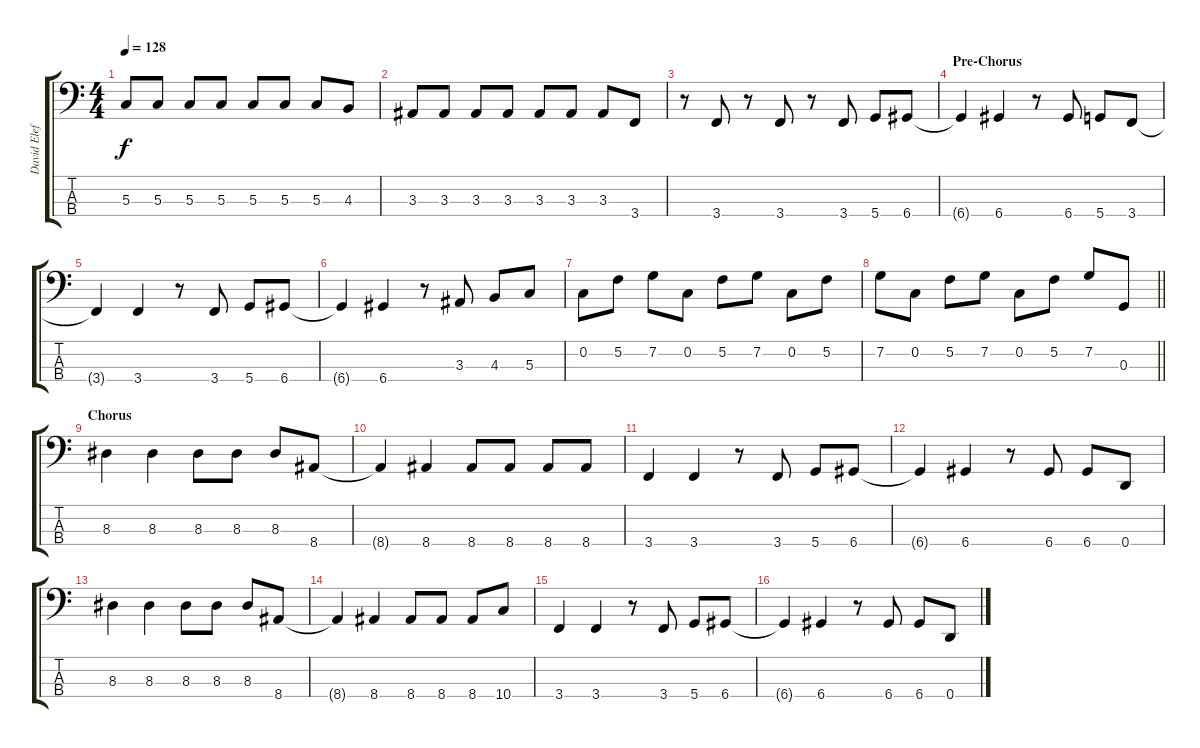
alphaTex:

\track ("David Eleffson" "David Elef") {instrument electricbasspick}
\staff {score tabs}
\tuning (F2 C2 G1 D1) {hide}
\ts (4 4)
\tempo 128
\clef f4
\ks c
5.3.8{dy f} 5.3.8 5.3.8 5.3.8 5.3.8 5.3.8 5.3.8 4.3.8 |
3.3.8 3.3.8 3.3.8 3.3.8 3.3.8 3.3.8 3.3.8 3.4.8 |
r.8 3.4.8 r.8 3.4.8 r.8 3.4.8 5.4.8 6.4.8 |
\section ("" "Pre-Chorus")
6.4{t}.4 6.4.4 r.8 6.4.8 5.4.8 3.4.8 |
3.4{t}.4 3.4.4 r.8 3.4.8 5.4.8 6.4.8 |
6.4{t}.4 6.4.4 r.8 3.3.8 4.3.8 5.3.8 |
0.2.8 5.2.8 7.2.8 0.2.8 5.2.8 7.2.8 0.2.8 5.2.8 |
\barLineRight lightlight
7.2.8 0.2.8 5.2.8 7.2.8 0.2.8 5.2.8 7.2.8 0.3.8 |
\section ("" "Chorus")
8.3.4 8.3.4 8.3.8 8.3.8 8.3.8 8.4.8 |
8.4{t}.4 8.4.4 8.4.8 8.4.8 8.4.8 8.4.8 |
3.4.4 3.4.4 r.8 3.4.8 5.4.8 6.4.8 |
6.4{t}.4 6.4.4 r.8 6.4.8 6.4.8 0.4.8 |
8.3.4 8.3.4 8.3.8 8.3.8 8.3.8 8.4.8 |
8.4{t}.4 8.4.4 8.4.8 8.4.8 8.4.8 10.4.8 |
3.4.4 3.4.4 r.8 3.4.8 5.4.8 6.4.8 |
6.4{t}.4 6.4.4 r.8 6.4.8 6.4.8 0.4.8
